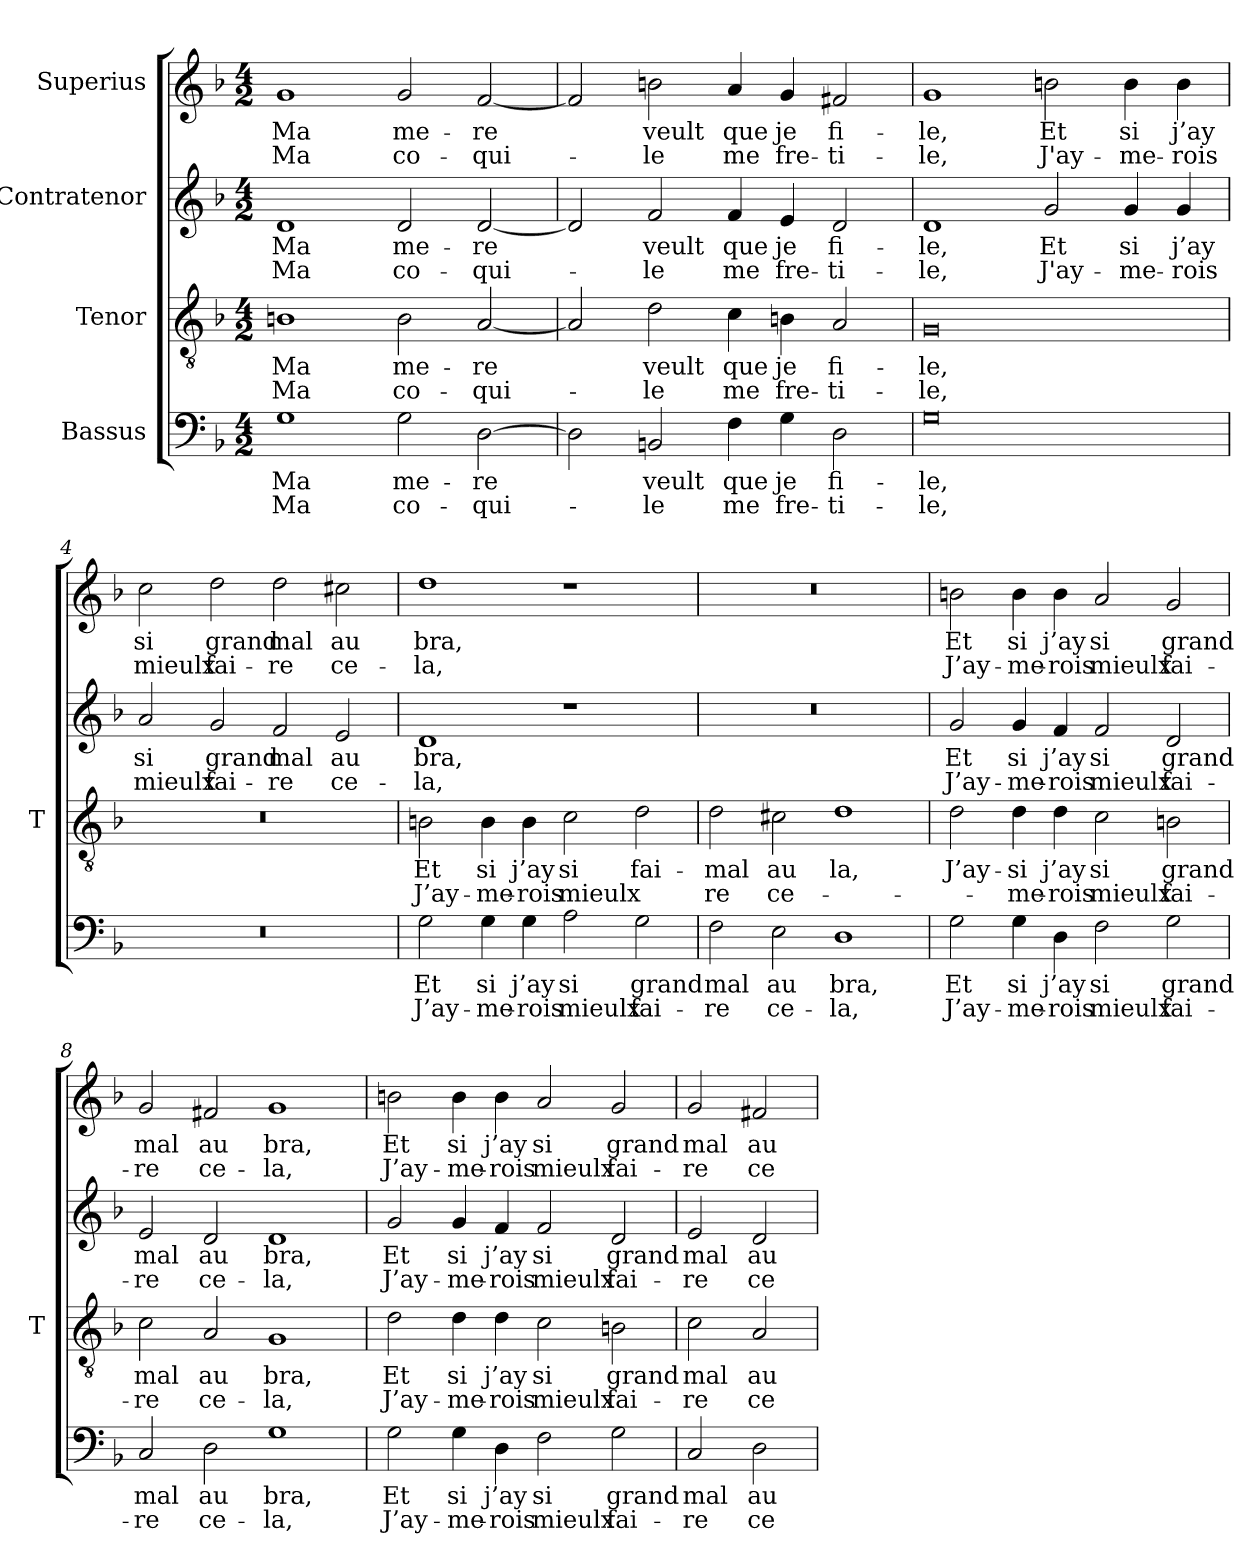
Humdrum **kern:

**kern	**text	**text	**kern	**text	**text	**kern	**text	**text	**kern	**text	**text
*part4	*part4	*part4	*part3	*part3	*part3	*part2	*part2	*part2	*part1	*part1	*part1
*staff4	*staff4	*staff4	*staff3	*staff3	*staff3	*staff2	*staff2	*staff2	*staff1	*staff1	*staff1
*I"Bassus	*	*	*I"Tenor	*	*	*I"Contratenor	*	*	*I"Superius	*	*
*	*	*	*I'T	*	*	*	*	*	*	*	*
*clefF4	*	*	*clefGv2	*	*	*clefG2	*	*	*clefG2	*	*
*k[b-]	*	*	*k[b-]	*	*	*k[b-]	*	*	*k[b-]	*	*
*M4/2	*	*	*M4/2	*	*	*M4/2	*	*	*M4/2	*	*
=1	=1	=1	=1	=1	=1	=1	=1	=1	=1	=1	=1
1G	-Ma	-Ma	1B	-Ma	-Ma	1d	-Ma	-Ma	1g	-Ma	-Ma
2G	me-	co-	2B	me-	co-	2d	me-	co-	2g	me-	co-
[2D	-re	qui-	[2A	-re	qui-	[2d	-re	qui-	[2f	-re	qui-
=2	=2	=2	=2	=2	=2	=2	=2	=2	=2	=2	=2
2D]	.	.	2A]	.	.	2d]	.	.	2f]	.	.
2BBn	-veult	-le	2d	-veult	-le	2f	-veult	-le	2b	-veult	-le
4F	-que	-me	4c	-que	-me	4f	-que	-me	4a	-que	-me
4G	-je	fre-	4B	-je	fre-	4e	-je	fre-	4g	-je	fre-
2D	fi-	ti-	2A	fi-	ti-	2d	fi-	ti-	2f#X	fi-	ti-
=3	=3	=3	=3	=3	=3	=3	=3	=3	=3	=3	=3
0G	-le,	-le,	0G	-le,	-le,	1d	-le,	-le,	1g	-le,	-le,
.	.	.	.	.	.	2g	-Et	J'ay-	2b	-Et	J'ay-
.	.	.	.	.	.	4g	-si	me-	4b	-si	me-
.	.	.	.	.	.	4g	-j’ay	-rois	4b	-j’ay	-rois
=4	=4	=4	=4	=4	=4	=4	=4	=4	=4	=4	=4
0r	.	.	0r	.	.	2a	-si	-mieulx	2cc	-si	-mieulx
.	.	.	.	.	.	2g	-grand	fai-	2dd	-grand	fai-
.	.	.	.	.	.	2f	-mal	-re	2dd	-mal	-re
.	.	.	.	.	.	2e	-au	ce-	2cc#X	-au	ce-
=5	=5	=5	=5	=5	=5	=5	=5	=5	=5	=5	=5
2G	-Et	J’ay-	2B	-Et	J’ay-	1d	-bra,	-la,	1dd	-bra,	-la,
4G	-si	me-	4B	-si	me-	.	.	.	.	.	.
4G	-j’ay	-rois	4B	-j’ay	-rois	.	.	.	.	.	.
2A	-si	-mieulx	2c	-si	-mieulx	1r	.	.	1r	.	.
2G	-grand	fai-	2d	fai-	.	.	.	.	.	.	.
=6	=6	=6	=6	=6	=6	=6	=6	=6	=6	=6	=6
2F	-mal	-re	2d	-mal	-re	0r	.	.	0r	.	.
2E	-au	ce-	2c#X	-au	ce-	.	.	.	.	.	.
1D	-bra,	-la,	1d	-la,	.	.	.	.	.	.	.
=7	=7	=7	=7	=7	=7	=7	=7	=7	=7	=7	=7
2G	-Et	J’ay-	2d	J’ay-	.	2g	-Et	J’ay-	2b	-Et	J’ay-
4G	-si	me-	4d	-si	me-	4g	-si	me-	4b	-si	me-
4D	-j’ay	-rois	4d	-j’ay	-rois	4f	-j’ay	-rois	4b	-j’ay	-rois
2F	-si	-mieulx	2c	-si	-mieulx	2f	-si	-mieulx	2a	-si	-mieulx
2G	-grand	fai-	2B	-grand	fai-	2d	-grand	fai-	2g	-grand	fai-
=8	=8	=8	=8	=8	=8	=8	=8	=8	=8	=8	=8
2C	-mal	-re	2c	-mal	-re	2e	-mal	-re	2g	-mal	-re
2D	-au	ce-	2A	-au	ce-	2d	-au	ce-	2f#X	-au	ce-
1G	-bra,	-la,	1G	-bra,	-la,	1d	-bra,	-la,	1g	-bra,	-la,
=9	=9	=9	=9	=9	=9	=9	=9	=9	=9	=9	=9
2G	-Et	J’ay-	2d	-Et	J’ay-	2g	-Et	J’ay-	2b	-Et	J’ay-
4G	-si	me-	4d	-si	me-	4g	-si	me-	4b	-si	me-
4D	-j’ay	-rois	4d	-j’ay	-rois	4f	-j’ay	-rois	4b	-j’ay	-rois
2F	-si	-mieulx	2c	-si	-mieulx	2f	-si	-mieulx	2a	-si	-mieulx
2G	-grand	fai-	2B	-grand	fai-	2d	-grand	fai-	2g	-grand	fai-
=10	=10	=10	=10	=10	=10	=10	=10	=10	=10	=10	=10
2C	-mal	-re	2c	-mal	-re	2e	-mal	-re	2g	-mal	-re
2D	-au	ce-	2A	-au	ce-	2d	-au	ce-	2f#X	-au	ce-
=	=	=	=	=	=	=	=	=	=	=	=
*-	*-	*-	*-	*-	*-	*-	*-	*-	*-	*-	*-
